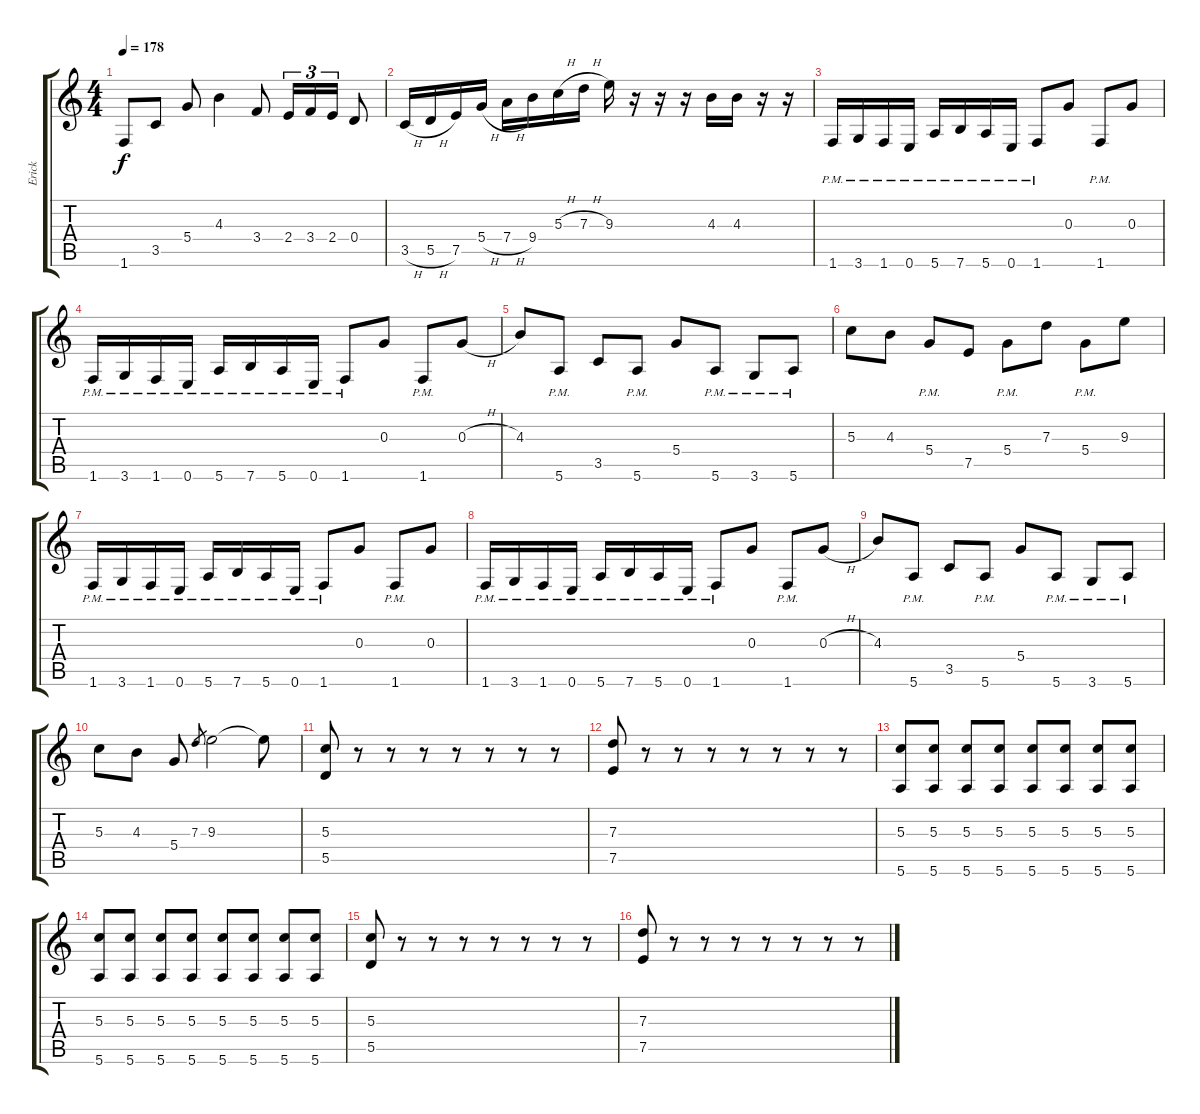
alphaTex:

\track ("Erick" "Erick") {instrument overdrivenguitar}
\staff {score tabs}
\tuning (E4 B3 G3 D3 A2 E2) {hide}
\ts (4 4)
\tempo 178
\clef g2
\ks c
1.6.8{dy f} 3.5.8 5.4.8 4.3.4 3.4.8 2.4.16{tu (3 2)} 3.4.16{tu (3 2)} 2.4.16{tu (3 2)} 0.4.8 |
3.5{h}.16 5.5{h}.16 7.5.16 5.4{h}.16 7.4{h}.16 9.4.16 5.3{h}.16 7.3{h}.16 9.3.16 r.16 r.16 r.16 4.3.16 4.3.16 r.16 r.16 |
1.6{pm}.16 3.6{pm}.16 1.6{pm}.16 0.6{pm}.16 5.6{pm}.16 7.6{pm}.16 5.6{pm}.16 0.6{pm}.16 1.6{pm}.8 0.3.8 1.6{pm}.8 0.3.8 |
1.6{pm}.16 3.6{pm}.16 1.6{pm}.16 0.6{pm}.16 5.6{pm}.16 7.6{pm}.16 5.6{pm}.16 0.6{pm}.16 1.6{pm}.8 0.3.8 1.6{pm}.8 0.3{h}.8 |
4.3.8 5.6{pm}.8 3.5.8 5.6{pm}.8 5.4.8 5.6{pm}.8 3.6{pm}.8 5.6{pm}.8 |
5.3.8 4.3.8 5.4{pm}.8 7.5.8 5.4{pm}.8 7.3.8 5.4{pm}.8 9.3.8 |
1.6{pm}.16 3.6{pm}.16 1.6{pm}.16 0.6{pm}.16 5.6{pm}.16 7.6{pm}.16 5.6{pm}.16 0.6{pm}.16 1.6{pm}.8 0.3.8 1.6{pm}.8 0.3.8 |
1.6{pm}.16 3.6{pm}.16 1.6{pm}.16 0.6{pm}.16 5.6{pm}.16 7.6{pm}.16 5.6{pm}.16 0.6{pm}.16 1.6{pm}.8 0.3.8 1.6{pm}.8 0.3{h}.8 |
4.3.8 5.6{pm}.8 3.5.8 5.6{pm}.8 5.4.8 5.6{pm}.8 3.6{pm}.8 5.6{pm}.8 |
5.3.8 4.3.8 5.4.8 7.3.8{gr} 9.3.2 9.3{t}.8 |
(5.3 5.5).8 r.8 r.8 r.8 r.8 r.8 r.8 r.8 |
(7.3 7.5).8 r.8 r.8 r.8 r.8 r.8 r.8 r.8 |
(5.3 5.6).8 (5.3 5.6).8 (5.3 5.6).8 (5.3 5.6).8 (5.3 5.6).8 (5.3 5.6).8 (5.3 5.6).8 (5.3 5.6).8 |
(5.3 5.6).8 (5.3 5.6).8 (5.3 5.6).8 (5.3 5.6).8 (5.3 5.6).8 (5.3 5.6).8 (5.3 5.6).8 (5.3 5.6).8 |
(5.3 5.5).8 r.8 r.8 r.8 r.8 r.8 r.8 r.8 |
(7.3 7.5).8 r.8 r.8 r.8 r.8 r.8 r.8 r.8
